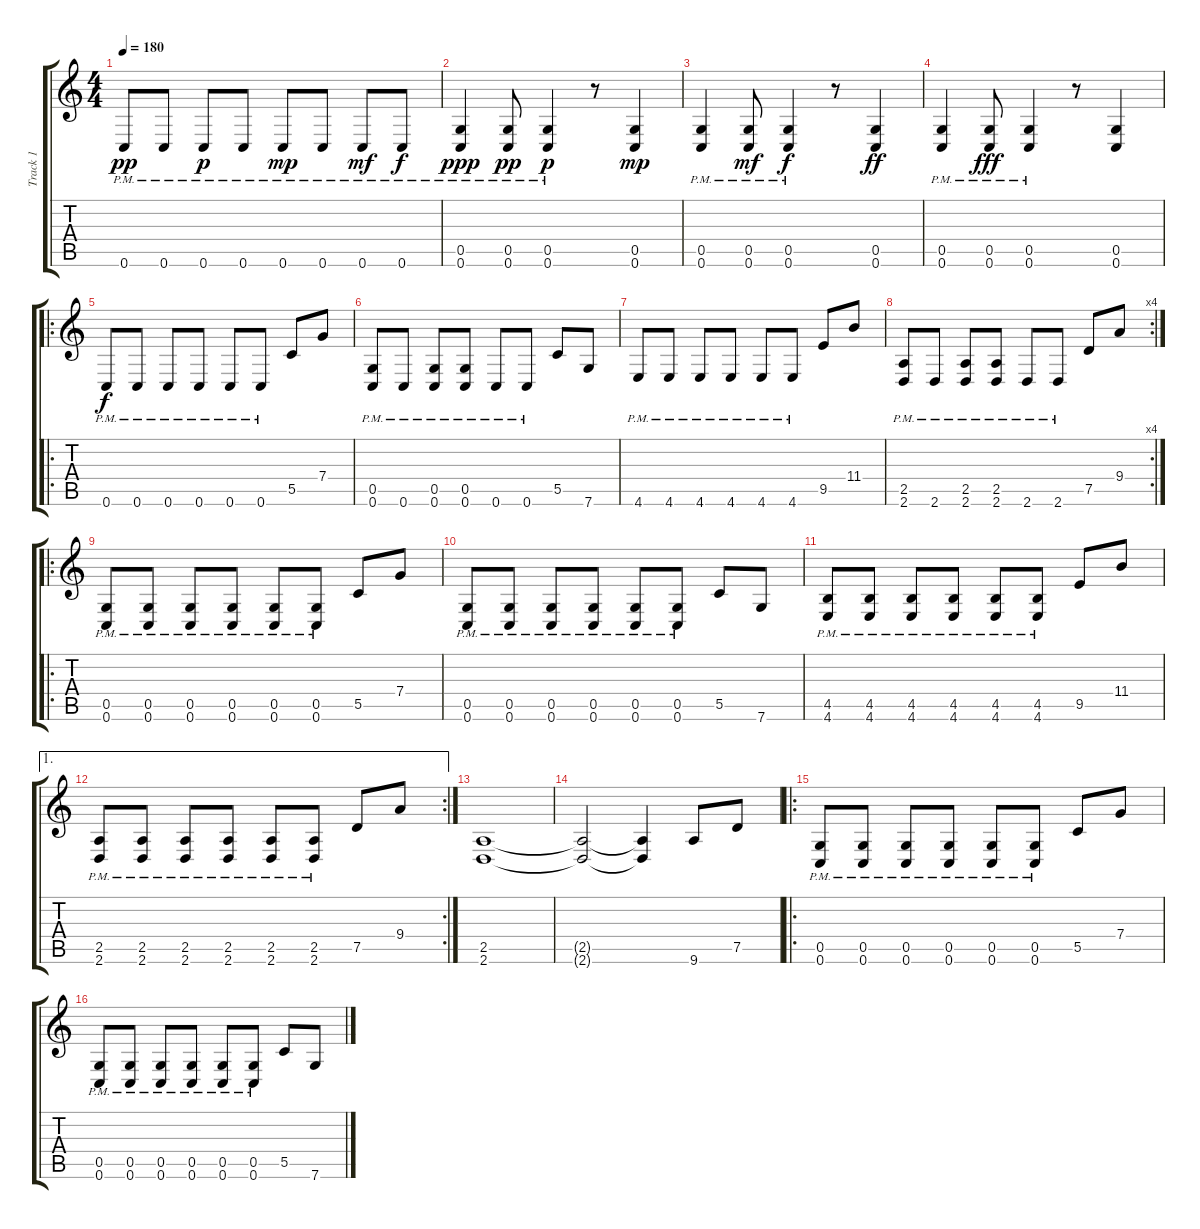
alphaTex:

\track ("Track 1" "Track 1") {instrument overdrivenguitar}
\staff {score tabs}
\tuning (D4 A3 F3 C3 G2 C2) {hide}
\ts (4 4)
\tempo 180
\clef g2
\ks c
0.6{pm}.8{dy pp} 0.6{pm}.8 0.6{pm}.8{dy p} 0.6{pm}.8 0.6{pm}.8{dy mp} 0.6{pm}.8 0.6{pm}.8{dy mf} 0.6{pm}.8{dy f} |
(0.5{pm} 0.6{pm}).4{dy ppp} (0.5{pm} 0.6{pm}).8{dy pp} (0.5{pm} 0.6{pm}).4{dy p} r.8 (0.5 0.6).4{dy mp} |
(0.5{pm} 0.6{pm}).4 (0.5{pm} 0.6{pm}).8{dy mf} (0.5{pm} 0.6{pm}).4{dy f} r.8 (0.5 0.6).4{dy ff} |
(0.5{pm} 0.6{pm}).4 (0.5{pm} 0.6{pm}).8{dy fff} (0.5{pm} 0.6{pm}).4 r.8 (0.5 0.6).4 |
\ro
0.6{pm}.8{dy f} 0.6{pm}.8 0.6{pm}.8 0.6{pm}.8 0.6{pm}.8 0.6{pm}.8 5.5.8 7.4.8 |
(0.5{pm} 0.6{pm}).8 0.6{pm}.8 (0.5{pm} 0.6{pm}).8 (0.5{pm} 0.6{pm}).8 0.6{pm}.8 0.6{pm}.8 5.5.8 7.6.8 |
4.6{pm}.8 4.6{pm}.8 4.6{pm}.8 4.6{pm}.8 4.6{pm}.8 4.6{pm}.8 9.5.8 11.4.8 |
\rc 4
(2.5{pm} 2.6{pm}).8 2.6{pm}.8 (2.5{pm} 2.6{pm}).8 (2.5{pm} 2.6{pm}).8 2.6{pm}.8 2.6{pm}.8 7.5.8 9.4.8 |
\ro
(0.5{pm} 0.6{pm}).8 (0.5{pm} 0.6{pm}).8 (0.5{pm} 0.6{pm}).8 (0.5{pm} 0.6{pm}).8 (0.5{pm} 0.6{pm}).8 (0.5{pm} 0.6{pm}).8 5.5.8 7.4.8 |
(0.5{pm} 0.6{pm}).8 (0.5{pm} 0.6{pm}).8 (0.5{pm} 0.6{pm}).8 (0.5{pm} 0.6{pm}).8 (0.5{pm} 0.6{pm}).8 (0.5{pm} 0.6{pm}).8 5.5.8 7.6.8 |
(4.5{pm} 4.6{pm}).8 (4.5{pm} 4.6{pm}).8 (4.5{pm} 4.6{pm}).8 (4.5{pm} 4.6{pm}).8 (4.5{pm} 4.6{pm}).8 (4.5{pm} 4.6{pm}).8 9.5.8 11.4.8 |
\ae 1
\rc 2
(2.5{pm} 2.6{pm}).8 (2.5{pm} 2.6{pm}).8 (2.5{pm} 2.6{pm}).8 (2.5{pm} 2.6{pm}).8 (2.5{pm} 2.6{pm}).8 (2.5{pm} 2.6{pm}).8 7.5.8 9.4.8 |
(2.5 2.6).1 |
(2.5{t} 2.6{t}).2 (2.5{t} 2.6{t}).4 9.6.8 7.5.8 |
\ro
(0.5{pm} 0.6{pm}).8 (0.5{pm} 0.6{pm}).8 (0.5{pm} 0.6{pm}).8 (0.5{pm} 0.6{pm}).8 (0.5{pm} 0.6{pm}).8 (0.5{pm} 0.6{pm}).8 5.5.8 7.4.8 |
(0.5{pm} 0.6{pm}).8 (0.5{pm} 0.6{pm}).8 (0.5{pm} 0.6{pm}).8 (0.5{pm} 0.6{pm}).8 (0.5{pm} 0.6{pm}).8 (0.5{pm} 0.6{pm}).8 5.5.8 7.6.8
